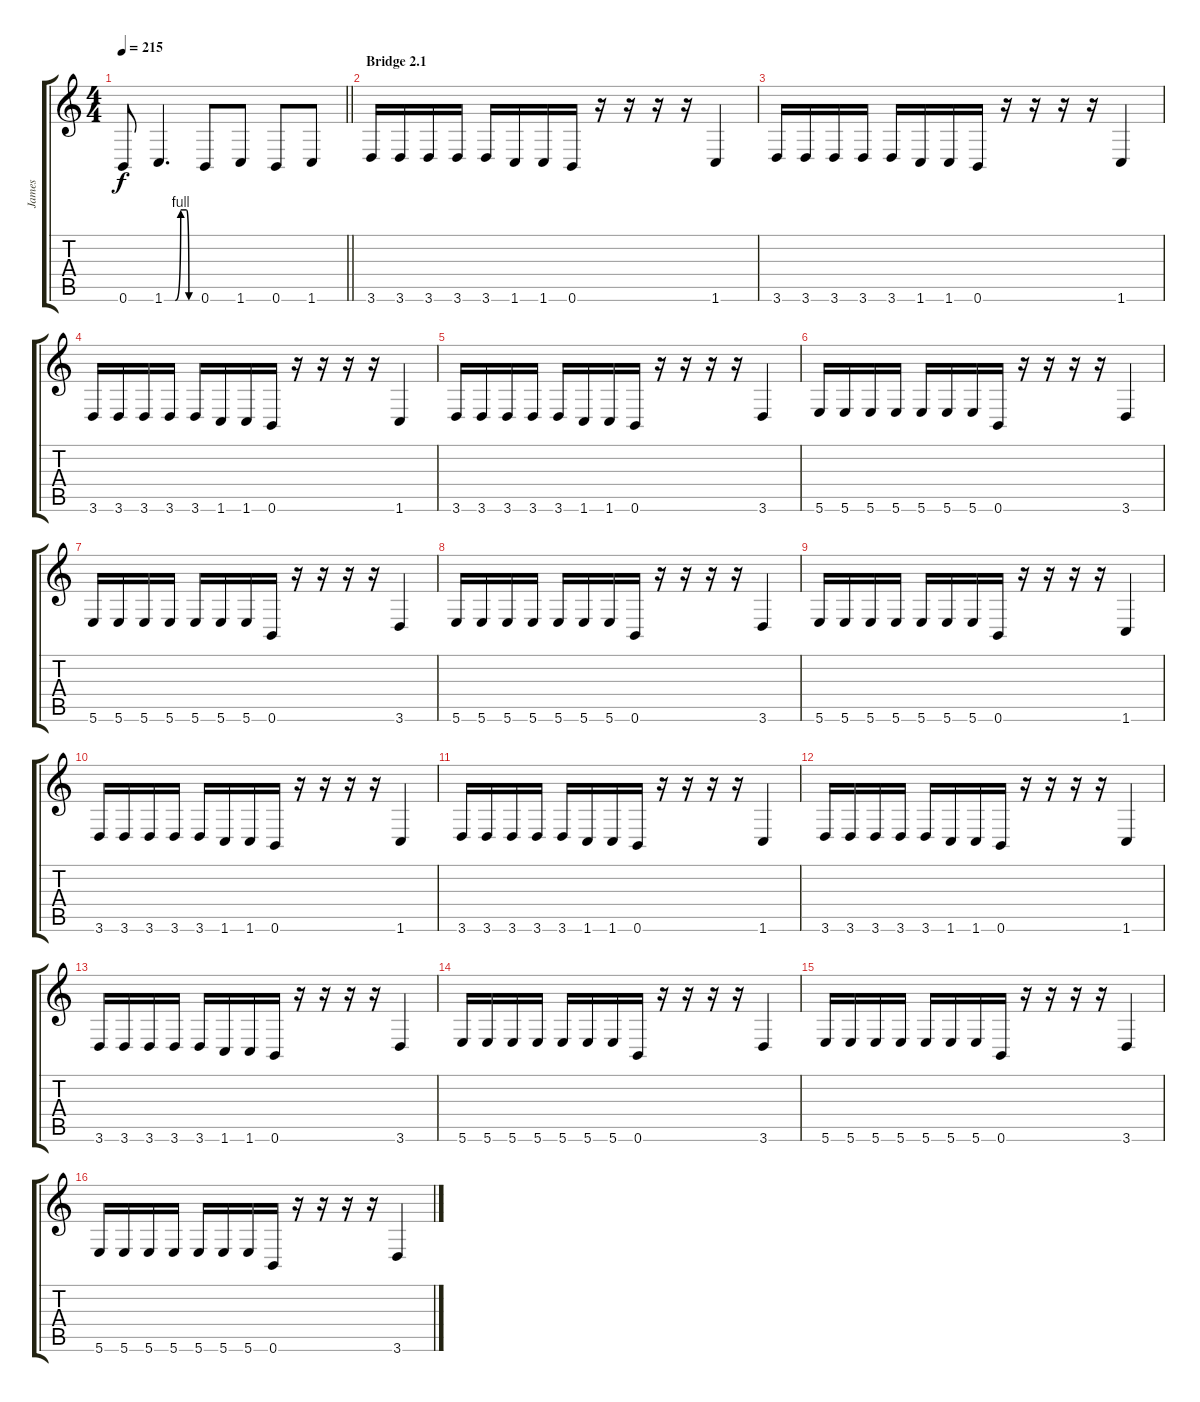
\track ("James" "James") {instrument distortionguitar}
\staff {score tabs}
\tuning (Db4 Ab3 E3 B2 Gb2 B1) {hide}
\ts (4 4)
\tempo 215
\clef g2
\barLineRight lightlight
\ks c
0.6.8{dy f} 1.6{be (custom 0 0 10 0 20 0 30 4 40 4 45 0 60 0)}.4{d} 0.6.8 1.6.8 0.6.8 1.6.8 |
\section ("" "Bridge 2.1")
3.6.16 3.6.16 3.6.16 3.6.16 3.6.16 1.6.16 1.6.16 0.6.16 r.16 r.16 r.16 r.16 1.6.4 |
3.6.16 3.6.16 3.6.16 3.6.16 3.6.16 1.6.16 1.6.16 0.6.16 r.16 r.16 r.16 r.16 1.6.4 |
3.6.16 3.6.16 3.6.16 3.6.16 3.6.16 1.6.16 1.6.16 0.6.16 r.16 r.16 r.16 r.16 1.6.4 |
3.6.16 3.6.16 3.6.16 3.6.16 3.6.16 1.6.16 1.6.16 0.6.16 r.16 r.16 r.16 r.16 3.6.4 |
5.6.16 5.6.16 5.6.16 5.6.16 5.6.16 5.6.16 5.6.16 0.6.16 r.16 r.16 r.16 r.16 3.6.4 |
5.6.16 5.6.16 5.6.16 5.6.16 5.6.16 5.6.16 5.6.16 0.6.16 r.16 r.16 r.16 r.16 3.6.4 |
5.6.16 5.6.16 5.6.16 5.6.16 5.6.16 5.6.16 5.6.16 0.6.16 r.16 r.16 r.16 r.16 3.6.4 |
5.6.16 5.6.16 5.6.16 5.6.16 5.6.16 5.6.16 5.6.16 0.6.16 r.16 r.16 r.16 r.16 1.6.4 |
3.6.16 3.6.16 3.6.16 3.6.16 3.6.16 1.6.16 1.6.16 0.6.16 r.16 r.16 r.16 r.16 1.6.4 |
3.6.16 3.6.16 3.6.16 3.6.16 3.6.16 1.6.16 1.6.16 0.6.16 r.16 r.16 r.16 r.16 1.6.4 |
3.6.16 3.6.16 3.6.16 3.6.16 3.6.16 1.6.16 1.6.16 0.6.16 r.16 r.16 r.16 r.16 1.6.4 |
3.6.16 3.6.16 3.6.16 3.6.16 3.6.16 1.6.16 1.6.16 0.6.16 r.16 r.16 r.16 r.16 3.6.4 |
5.6.16 5.6.16 5.6.16 5.6.16 5.6.16 5.6.16 5.6.16 0.6.16 r.16 r.16 r.16 r.16 3.6.4 |
5.6.16 5.6.16 5.6.16 5.6.16 5.6.16 5.6.16 5.6.16 0.6.16 r.16 r.16 r.16 r.16 3.6.4 |
5.6.16 5.6.16 5.6.16 5.6.16 5.6.16 5.6.16 5.6.16 0.6.16 r.16 r.16 r.16 r.16 3.6.4
